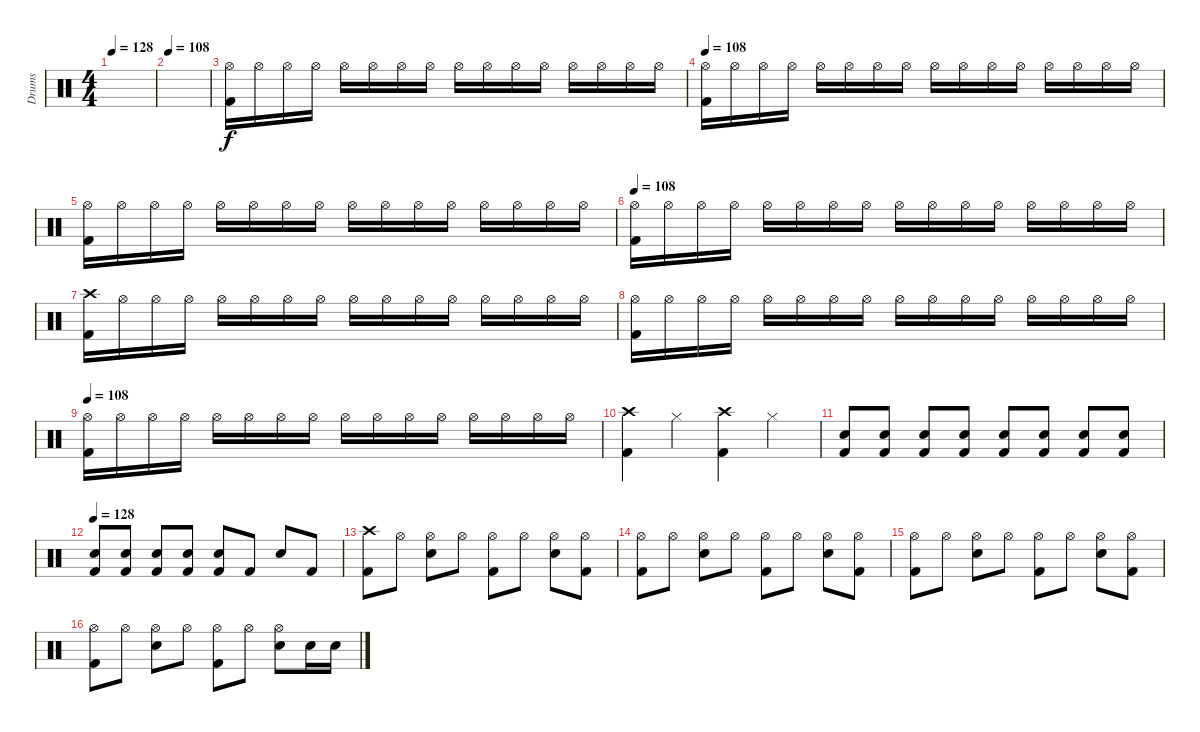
\track ("Drums" "Drums") {instrument percussion}
\staff {score}
\articulation defaults
\ts (4 4)
\tempo 128
\clef neutral
\ks c
|
\tempo 108
|
("Hi-Hat (open)" "Kick (hit) 2").16 "Hi-Hat (open)".16 "Hi-Hat (open)".16 "Hi-Hat (open)".16 "Hi-Hat (open)".16 "Hi-Hat (open)".16 "Hi-Hat (open)".16 "Hi-Hat (open)".16 "Hi-Hat (open)".16 "Hi-Hat (open)".16 "Hi-Hat (open)".16 "Hi-Hat (open)".16 "Hi-Hat (open)".16 "Hi-Hat (open)".16 "Hi-Hat (open)".16 "Hi-Hat (open)".16 |
\tempo 108
("Hi-Hat (open)" "Kick (hit) 2").16 "Hi-Hat (open)".16 "Hi-Hat (open)".16 "Hi-Hat (open)".16 "Hi-Hat (open)".16 "Hi-Hat (open)".16 "Hi-Hat (open)".16 "Hi-Hat (open)".16 "Hi-Hat (open)".16 "Hi-Hat (open)".16 "Hi-Hat (open)".16 "Hi-Hat (open)".16 "Hi-Hat (open)".16 "Hi-Hat (open)".16 "Hi-Hat (open)".16 "Hi-Hat (open)".16 |
("Hi-Hat (open)" "Kick (hit) 2").16 "Hi-Hat (open)".16 "Hi-Hat (open)".16 "Hi-Hat (open)".16 "Hi-Hat (open)".16 "Hi-Hat (open)".16 "Hi-Hat (open)".16 "Hi-Hat (open)".16 "Hi-Hat (open)".16 "Hi-Hat (open)".16 "Hi-Hat (open)".16 "Hi-Hat (open)".16 "Hi-Hat (open)".16 "Hi-Hat (open)".16 "Hi-Hat (open)".16 "Hi-Hat (open)".16 |
\tempo 108
("Hi-Hat (open)" "Kick (hit) 2").16 "Hi-Hat (open)".16 "Hi-Hat (open)".16 "Hi-Hat (open)".16 "Hi-Hat (open)".16 "Hi-Hat (open)".16 "Hi-Hat (open)".16 "Hi-Hat (open)".16 "Hi-Hat (open)".16 "Hi-Hat (open)".16 "Hi-Hat (open)".16 "Hi-Hat (open)".16 "Hi-Hat (open)".16 "Hi-Hat (open)".16 "Hi-Hat (open)".16 "Hi-Hat (open)".16 |
("Crash high (hit)" "Kick (hit) 2").16 "Hi-Hat (open)".16 "Hi-Hat (open)".16 "Hi-Hat (open)".16 "Hi-Hat (open)".16 "Hi-Hat (open)".16 "Hi-Hat (open)".16 "Hi-Hat (open)".16 "Hi-Hat (open)".16 "Hi-Hat (open)".16 "Hi-Hat (open)".16 "Hi-Hat (open)".16 "Hi-Hat (open)".16 "Hi-Hat (open)".16 "Hi-Hat (open)".16 "Hi-Hat (open)".16 |
("Hi-Hat (open)" "Kick (hit) 2").16 "Hi-Hat (open)".16 "Hi-Hat (open)".16 "Hi-Hat (open)".16 "Hi-Hat (open)".16 "Hi-Hat (open)".16 "Hi-Hat (open)".16 "Hi-Hat (open)".16 "Hi-Hat (open)".16 "Hi-Hat (open)".16 "Hi-Hat (open)".16 "Hi-Hat (open)".16 "Hi-Hat (open)".16 "Hi-Hat (open)".16 "Hi-Hat (open)".16 "Hi-Hat (open)".16 |
\tempo 108
("Hi-Hat (open)" "Kick (hit) 2").16 "Hi-Hat (open)".16 "Hi-Hat (open)".16 "Hi-Hat (open)".16 "Hi-Hat (open)".16 "Hi-Hat (open)".16 "Hi-Hat (open)".16 "Hi-Hat (open)".16 "Hi-Hat (open)".16 "Hi-Hat (open)".16 "Hi-Hat (open)".16 "Hi-Hat (open)".16 "Hi-Hat (open)".16 "Hi-Hat (open)".16 "Hi-Hat (open)".16 "Hi-Hat (open)".16 |
("Crash high (hit)" "Kick (hit) 2").4 "Hi-Hat (closed)".4 ("Crash high (hit)" "Kick (hit) 2").4 "Hi-Hat (closed)".4 |
("Electric Snare (hit)" "Kick (hit) 2").8 ("Electric Snare (hit)" "Kick (hit) 2").8 ("Electric Snare (hit)" "Kick (hit) 2").8 ("Electric Snare (hit)" "Kick (hit) 2").8 ("Electric Snare (hit)" "Kick (hit) 2").8 ("Electric Snare (hit)" "Kick (hit) 2").8 ("Electric Snare (hit)" "Kick (hit) 2").8 ("Electric Snare (hit)" "Kick (hit) 2").8 |
\tempo 128
("Electric Snare (hit)" "Kick (hit) 2").8 ("Electric Snare (hit)" "Kick (hit) 2").8 ("Electric Snare (hit)" "Kick (hit) 2").8 ("Electric Snare (hit)" "Kick (hit) 2").8 ("Electric Snare (hit)" "Kick (hit) 2").8 "Kick (hit) 2".8 "Electric Snare (hit)".8 "Kick (hit) 2".8 |
("Crash high (hit)" "Kick (hit) 2").8 "Hi-Hat (open)".8 ("Hi-Hat (open)" "Electric Snare (hit)").8 "Hi-Hat (open)".8 ("Hi-Hat (open)" "Kick (hit) 2").8 "Hi-Hat (open)".8 ("Hi-Hat (open)" "Electric Snare (hit)").8 ("Hi-Hat (open)" "Kick (hit) 2").8 |
("Hi-Hat (open)" "Kick (hit) 2").8 "Hi-Hat (open)".8 ("Hi-Hat (open)" "Electric Snare (hit)").8 "Hi-Hat (open)".8 ("Hi-Hat (open)" "Kick (hit) 2").8 "Hi-Hat (open)".8 ("Hi-Hat (open)" "Electric Snare (hit)").8 ("Hi-Hat (open)" "Kick (hit) 2").8 |
("Hi-Hat (open)" "Kick (hit) 2").8 "Hi-Hat (open)".8 ("Hi-Hat (open)" "Electric Snare (hit)").8 "Hi-Hat (open)".8 ("Hi-Hat (open)" "Kick (hit) 2").8 "Hi-Hat (open)".8 ("Hi-Hat (open)" "Electric Snare (hit)").8 ("Hi-Hat (open)" "Kick (hit) 2").8 |
("Hi-Hat (open)" "Kick (hit) 2").8 "Hi-Hat (open)".8 ("Hi-Hat (open)" "Electric Snare (hit)").8 "Hi-Hat (open)".8 ("Hi-Hat (open)" "Kick (hit) 2").8 "Hi-Hat (open)".8 ("Hi-Hat (open)" "Electric Snare (hit)").8 "Electric Snare (hit)".16 "Electric Snare (hit)".16
